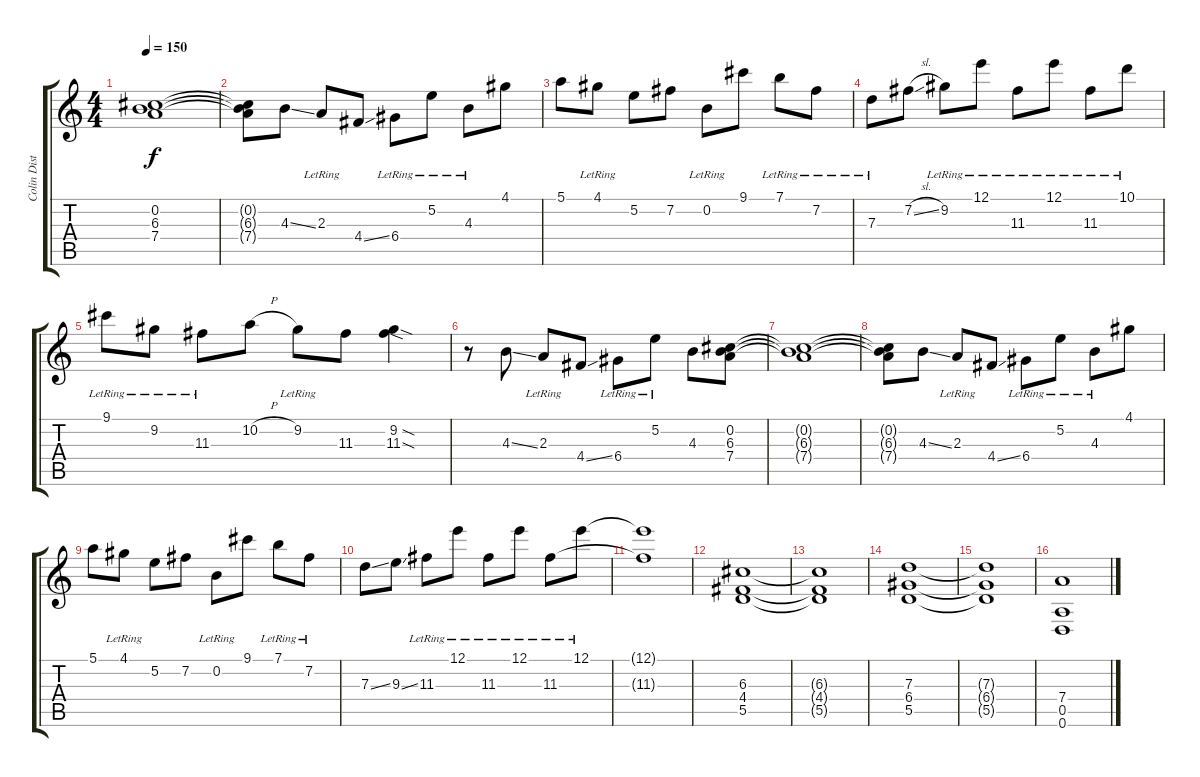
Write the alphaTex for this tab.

\track ("Colin Distortion" "Colin Dist") {instrument distortionguitar}
\staff {score tabs}
\tuning (E4 B3 G3 D3 A2 D2) {hide}
\ts (4 4)
\tempo 150
\clef g2
\ks c
(0.2{t} 6.3{t} 7.4{t}).1{dy f} |
(0.2{t} 6.3{t} 7.4{t}).8 4.3{ss}.8 2.3{lr}.8 4.4{ss}.8 6.4{lr}.8 5.2{lr}.8 4.3{lr}.8 4.1.8 |
5.1.8 4.1{lr}.8 5.2.8 7.2.8 0.2{lr}.8 9.1.8 7.1{lr}.8 7.2{lr}.8 |
7.3{lr}.8 7.2{sl}.8 9.2{lr}.8 12.1{lr}.8 11.3{lr}.8 12.1{lr}.8 11.3{lr}.8 10.1{lr}.8 |
9.1{lr}.8 9.2{lr}.8 11.3{lr}.8 10.2{h}.8 9.2{lr}.8 11.3.8 (9.2{sod} 11.3{sod}).4 |
r.8 4.3{ss}.8 2.3{lr}.8 4.4{ss}.8 6.4{lr}.8 5.2{lr}.8 4.3.8 (0.2 6.3 7.4).8 |
(0.2{t} 6.3{t} 7.4{t}).1 |
(0.2{t} 6.3{t} 7.4{t}).8 4.3{ss}.8 2.3{lr}.8 4.4{ss}.8 6.4{lr}.8 5.2{lr}.8 4.3{lr}.8 4.1.8 |
5.1.8 4.1{lr}.8 5.2.8 7.2.8 0.2{lr}.8 9.1.8 7.1{lr}.8 7.2{lr}.8 |
7.3{ss}.8 9.3{ss}.8 11.3{lr}.8 12.1{lr}.8 11.3{lr}.8 12.1{lr}.8 11.3{lr}.8 12.1{lr}.8 |
(12.1{t} 11.3{t}).1 |
(6.3 4.4 5.5).1 |
(6.3{t} 4.4{t} 5.5{t}).1 |
(7.3 6.4 5.5).1 |
(7.3{t} 6.4{t} 5.5{t}).1 |
(7.4 0.5 0.6).1
